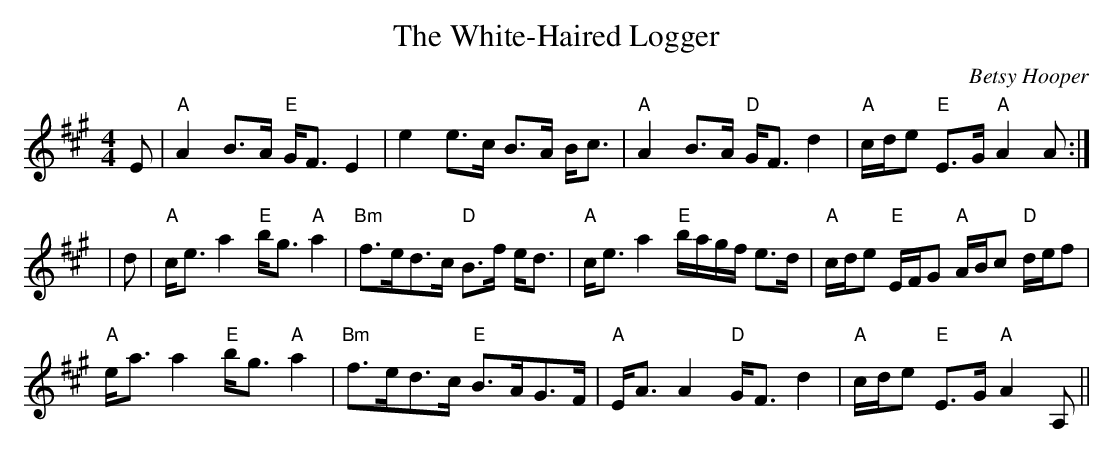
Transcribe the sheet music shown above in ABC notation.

X:1
T:White-Haired Logger, The
M:4/4
L:1/8
C:Betsy Hooper
K:A
E|"A"A2 B>A "E"G<F E2|e2 e>c B>A B<c|"A"A2 B>A "D"G<F d2|"A"c/d/e "E"E>G
 "A"A2 A:|!
|d|"A"c<e a2   "E"b<g "A"a2|"Bm"f>ed>c "D"B>f e<d|"A"c<e a2 "E"b/a/g/f/
e>d|
"A"c/d/e "E"E/F/G "A"A/B/c "D"d/e/f|!
"A"e<a a2 "E"b<g "A"a2|"Bm"f>ed>c "E"B>AG>F|"A"E<A A2 "D"G<F d2|"A"c/d/e
 "E"E>G "A"A2 A,||
